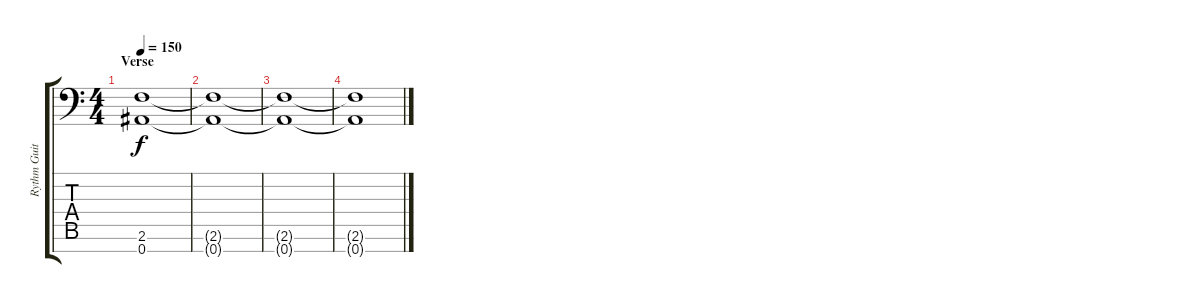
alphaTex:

\track ("Rythm Guitar1" "Rythm Guit") {instrument distortionguitar}
\staff {score tabs}
\tuning (Eb4 Bb3 Gb3 Db3 Ab2 Eb2 Bb1) {hide}
\ts (4 4)
\section ("" "Verse")
\tempo 150
\clef f4
\ks c
(2.6 0.7).1{dy f volume 0} |
(2.6{t} 0.7{t}).1 |
(2.6{t} 0.7{t}).1 |
(2.6{t} 0.7{t}).1
